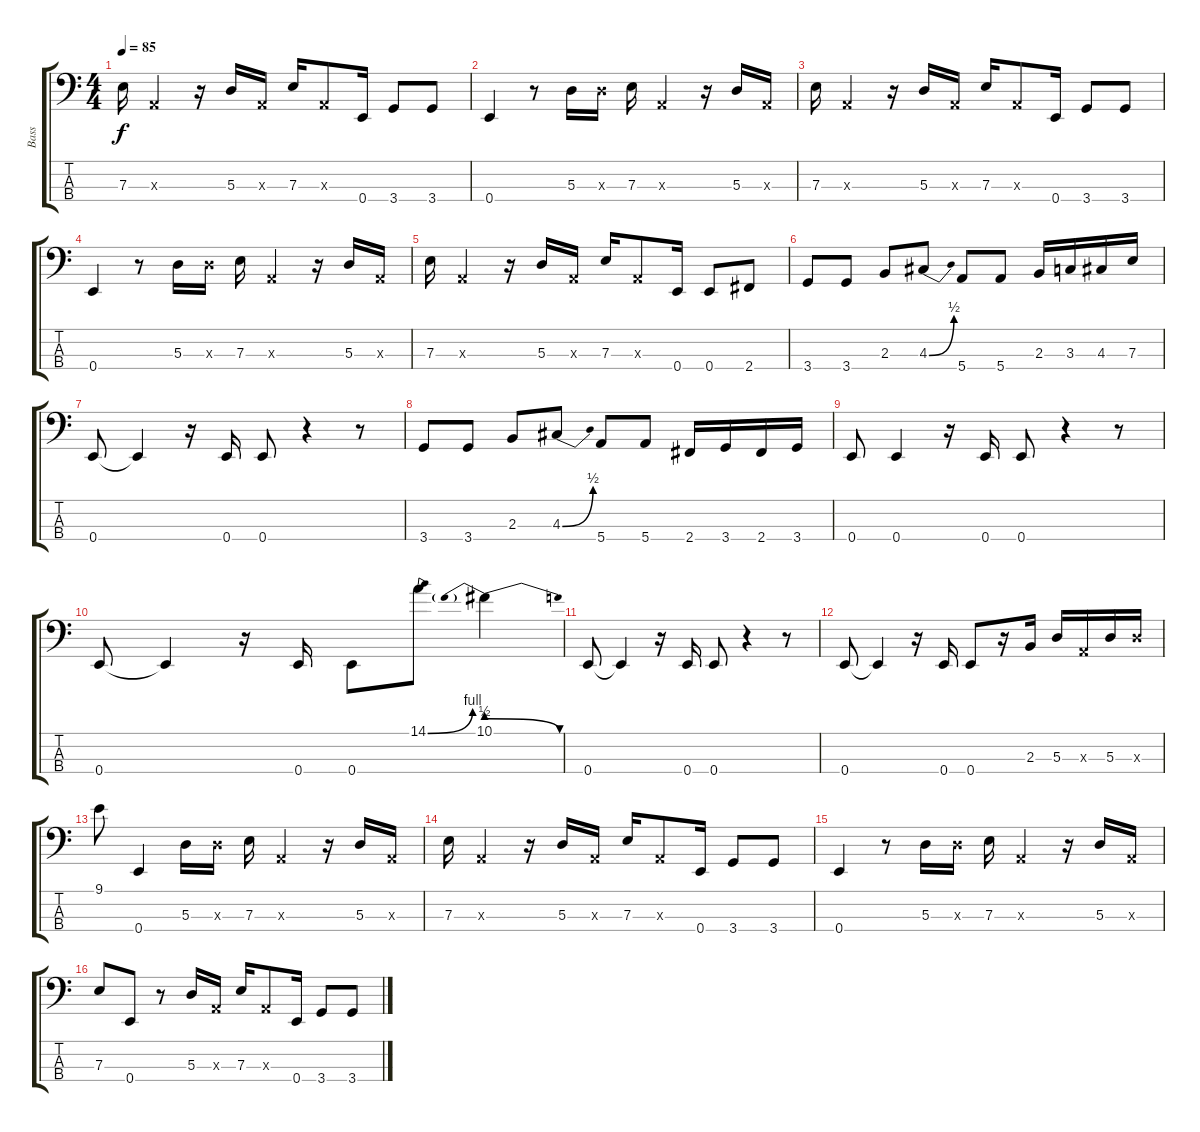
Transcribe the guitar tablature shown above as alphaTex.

\track ("Bass" "Bass") {instrument slapbass1}
\staff {score tabs}
\tuning (G2 D2 A1 E1) {hide}
\ts (4 4)
\tempo 85
\clef f4
\ks c
7.3.16{dy f} 0.3{x}.4 r.16 5.3.16 0.3{x}.16 7.3.16 0.3{x}.8 0.4.16 3.4.8 3.4.8 |
0.4.4 r.8 5.3.16 5.3{x}.16 7.3.16 0.3{x}.4 r.16 5.3.16 0.3{x}.16 |
7.3.16 0.3{x}.4 r.16 5.3.16 0.3{x}.16 7.3.16 0.3{x}.8 0.4.16 3.4.8 3.4.8 |
0.4.4 r.8 5.3.16 5.3{x}.16 7.3.16 0.3{x}.4 r.16 5.3.16 0.3{x}.16 |
7.3.16 0.3{x}.4 r.16 5.3.16 0.3{x}.16 7.3.16 0.3{x}.8 0.4.16 0.4.8 2.4.8 |
3.4.8 3.4.8 2.3.8 4.3{be (bend 0 0 60 2)}.8 5.4.8 5.4.8 2.3.16 3.3.16 4.3.16 7.3.16 |
0.4.8 0.4{t}.4 r.16 0.4.16 0.4.8 r.4 r.8 |
3.4.8 3.4.8 2.3.8 4.3{be (bend 0 0 60 2)}.8 5.4.8 5.4.8 2.4.16 3.4.16 2.4.16 3.4.16 |
0.4.8 0.4.4 r.16 0.4.16 0.4.8 r.4 r.8 |
0.4.8 0.4{t}.4 r.16 0.4.16 0.4.8 14.1{be (bend 0 0 60 4)}.8 10.1{be (prebendrelease 0 2 60 0)}.4 |
0.4.8 0.4{t}.4 r.16 0.4.16 0.4.8 r.4 r.8 |
0.4.8 0.4{t}.4 r.16 0.4.16 0.4.8 r.16 2.3.16 5.3.16 0.3{x}.16 5.3.16 5.3{x}.16 |
9.1.8 0.4.4 5.3.16 5.3{x}.16 7.3.16 0.3{x}.4 r.16 5.3.16 0.3{x}.16 |
7.3.16 0.3{x}.4 r.16 5.3.16 0.3{x}.16 7.3.16 0.3{x}.8 0.4.16 3.4.8 3.4.8 |
0.4.4 r.8 5.3.16 5.3{x}.16 7.3.16 0.3{x}.4 r.16 5.3.16 0.3{x}.16 |
7.3.8 0.4.8 r.8 5.3.16 0.3{x}.16 7.3.16 0.3{x}.8 0.4.16 3.4.8 3.4.8
